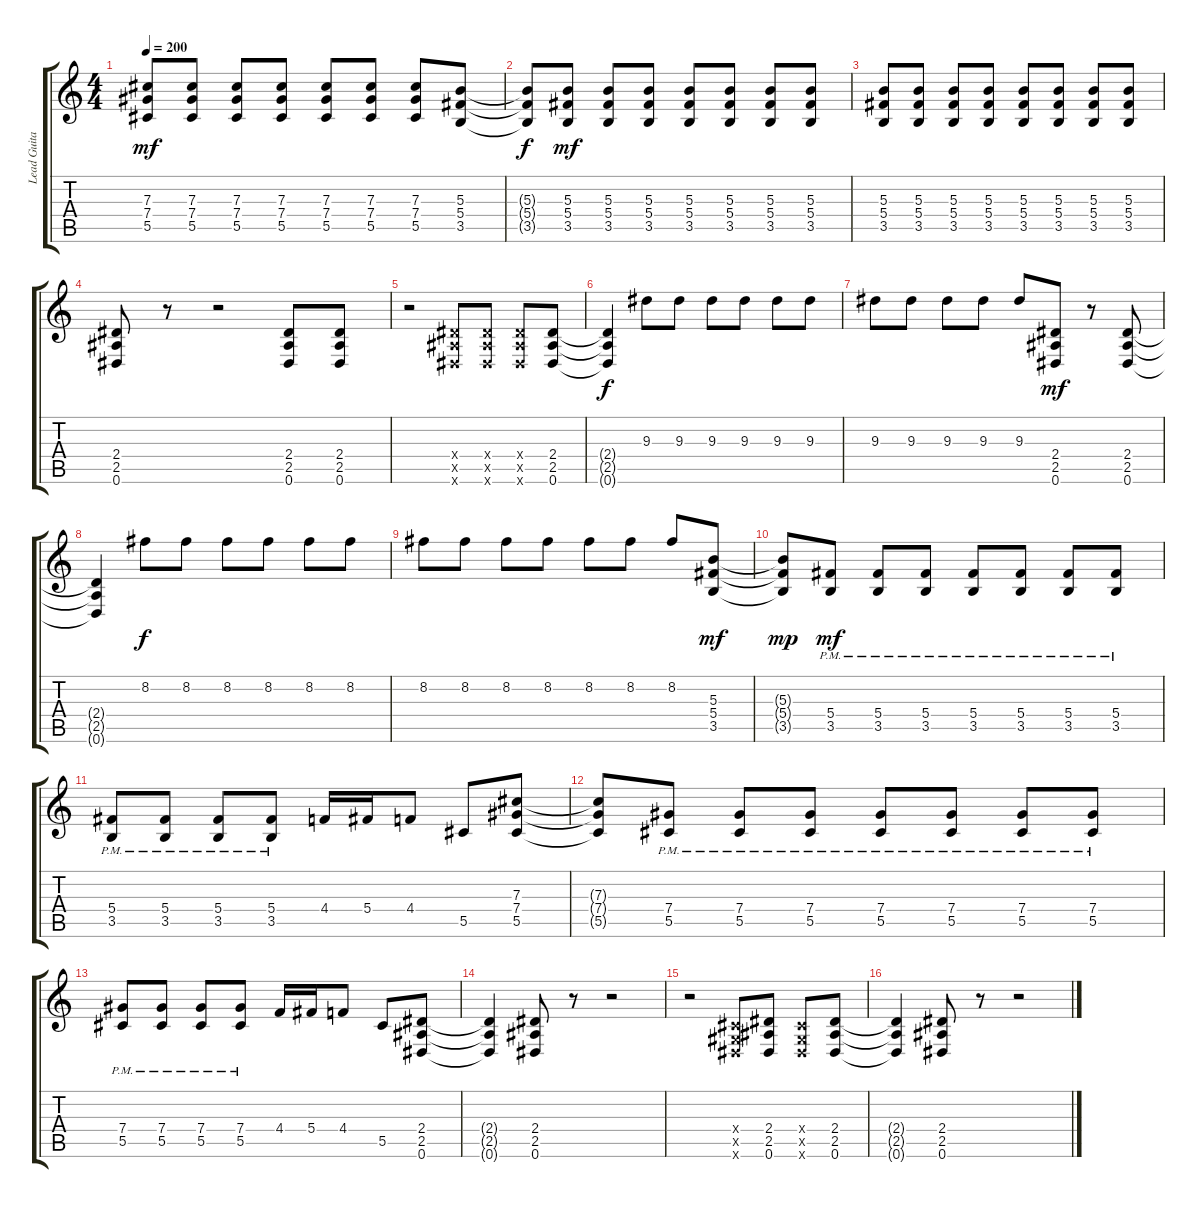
\track ("Lead Guitar" "Lead Guita") {instrument distortionguitar}
\staff {score tabs}
\tuning (Eb4 Bb3 Gb3 Db3 Ab2 Eb2) {hide}
\ts (4 4)
\tempo 200
\clef g2
\ks c
(7.3 7.4 5.5).8{dy mf} (7.3 7.4 5.5).8 (7.3 7.4 5.5).8 (7.3 7.4 5.5).8 (7.3 7.4 5.5).8 (7.3 7.4 5.5).8 (7.3 7.4 5.5).8 (5.3 5.4 3.5).8 |
(5.3{t} 5.4{t} 3.5{t}).8{dy f} (5.3 5.4 3.5).8{dy mf} (5.3 5.4 3.5).8 (5.3 5.4 3.5).8 (5.3 5.4 3.5).8 (5.3 5.4 3.5).8 (5.3 5.4 3.5).8 (5.3 5.4 3.5).8 |
(5.3 5.4 3.5).8 (5.3 5.4 3.5).8 (5.3 5.4 3.5).8 (5.3 5.4 3.5).8 (5.3 5.4 3.5).8 (5.3 5.4 3.5).8 (5.3 5.4 3.5).8 (5.3 5.4 3.5).8 |
(2.4 2.5 0.6).8 r.8 r.2 (2.4 2.5 0.6).8 (2.4 2.5 0.6).8 |
r.2 (2.4{x} 2.5{x} 0.6{x}).8 (2.4{x} 2.5{x} 0.6{x}).8 (2.4{x} 2.5{x} 0.6{x}).8 (2.4 2.5 0.6).8 |
(2.4{t} 2.5{t} 0.6{t}).4{dy f} 9.3.8 9.3.8 9.3.8 9.3.8 9.3.8 9.3.8 |
9.3.8 9.3.8 9.3.8 9.3.8 9.3.8 (2.4 2.5 0.6).8{dy mf} r.8 (2.4 2.5 0.6).8 |
(2.4{t} 2.5{t} 0.6{t}).4 8.2.8{dy f} 8.2.8 8.2.8 8.2.8 8.2.8 8.2.8 |
8.2.8 8.2.8 8.2.8 8.2.8 8.2.8 8.2.8 8.2.8 (5.3 5.4 3.5).8{dy mf} |
(5.3{t} 5.4{t} 3.5{t}).8{dy mp} (5.4{pm} 3.5{pm}).8{dy mf} (5.4{pm} 3.5{pm}).8 (5.4{pm} 3.5{pm}).8 (5.4{pm} 3.5{pm}).8 (5.4{pm} 3.5{pm}).8 (5.4{pm} 3.5{pm}).8 (5.4{pm} 3.5{pm}).8 |
(5.4{pm} 3.5{pm}).8 (5.4{pm} 3.5{pm}).8 (5.4{pm} 3.5{pm}).8 (5.4{pm} 3.5{pm}).8 4.4.16 5.4.16 4.4.8 5.5.8 (7.3 7.4 5.5).8 |
(7.3{t} 7.4{t} 5.5{t}).8 (7.4{pm} 5.5{pm}).8 (7.4{pm} 5.5{pm}).8 (7.4{pm} 5.5{pm}).8 (7.4{pm} 5.5{pm}).8 (7.4{pm} 5.5{pm}).8 (7.4{pm} 5.5{pm}).8 (7.4{pm} 5.5{pm}).8 |
(7.4{pm} 5.5{pm}).8 (7.4{pm} 5.5{pm}).8 (7.4{pm} 5.5{pm}).8 (7.4{pm} 5.5{pm}).8 4.4.16 5.4.16 4.4.8 5.5.8 (2.4 2.5 0.6).8 |
(2.4{t} 2.5{t} 0.6{t}).4 (2.4 2.5 0.6).8 r.8 r.2 |
r.2 (0.4{x} 0.5{x} 0.6{x}).8 (2.4 2.5 0.6).8 (0.4{x} 0.5{x} 0.6{x}).8 (2.4 2.5 0.6).8 |
(2.4{t} 2.5{t} 0.6{t}).4 (2.4 2.5 0.6).8 r.8 r.2
